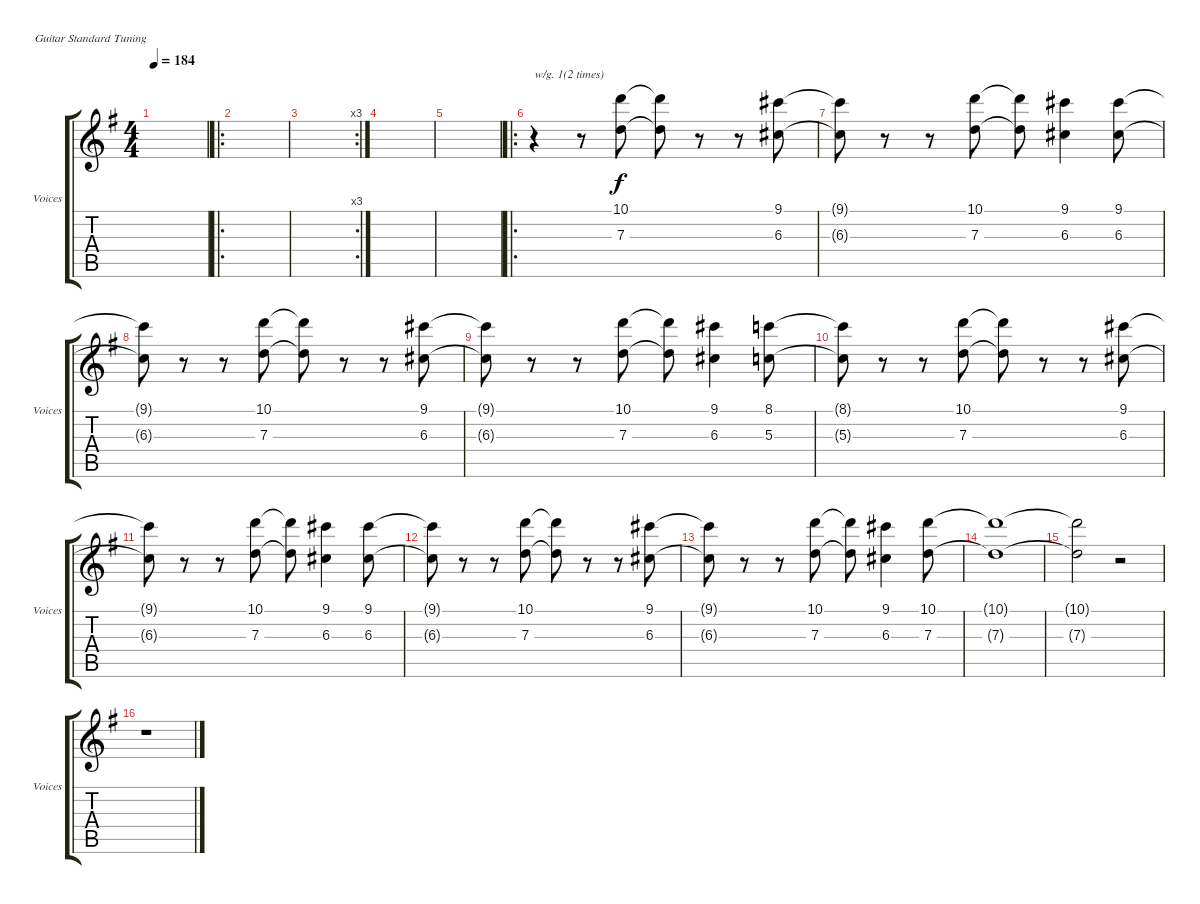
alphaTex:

\defaultSystemsLayout 4
\bracketExtendMode groupsimilarinstruments
\useSystemSignSeparator
\singleTrackTrackNamePolicy allsystems
\multiTrackTrackNamePolicy allsystems
\firstSystemTrackNameOrientation horizontal
\otherSystemsTrackNameOrientation horizontal
\track ("Voices" "Voices") {instrument distortionguitar}
\staff {score tabs}
\tuning (E4 B3 G3 D3 A2 E2)
\ts (4 4)
\tempo 184
\clef g2
\ks eminor
|
\ro
|
\rc 3
|
|
|
\ro
r.4{txt "w/g. 1(2 times)"} r.8 (7.3 10.1).8 (7.3{t} 10.1{t}).8 r.8 r.8 (6.3 9.1).8 |
(6.3{t} 9.1{t}).8 r.8 r.8 (7.3 10.1).8 (7.3{t} 10.1{t}).8 (6.3 9.1).4 (6.3 9.1).8 |
(6.3{t} 9.1{t}).8 r.8 r.8 (10.1 7.3).8 (10.1{t} 7.3{t}).8 r.8 r.8 (6.3 9.1).8 |
(6.3{t} 9.1{t}).8 r.8 r.8 (10.1 7.3).8 (10.1{t} 7.3{t}).8 (6.3 9.1).4 (8.1 5.3).8 |
(8.1{t} 5.3{t}).8 r.8 r.8 (7.3 10.1).8 (7.3{t} 10.1{t}).8 r.8 r.8 (6.3 9.1).8 |
(6.3{t} 9.1{t}).8 r.8 r.8 (7.3 10.1).8 (7.3{t} 10.1{t}).8 (6.3 9.1).4 (6.3 9.1).8 |
(6.3{t} 9.1{t}).8 r.8 r.8 (7.3 10.1).8 (7.3{t} 10.1{t}).8 r.8 r.8 (6.3 9.1).8 |
(6.3{t} 9.1{t}).8 r.8 r.8 (7.3 10.1).8 (7.3{t} 10.1{t}).8 (6.3 9.1).4 (7.3 10.1).8 |
(7.3{t} 10.1{t}).1 |
(7.3{t} 10.1{t}).2 r.2 |
r.1
